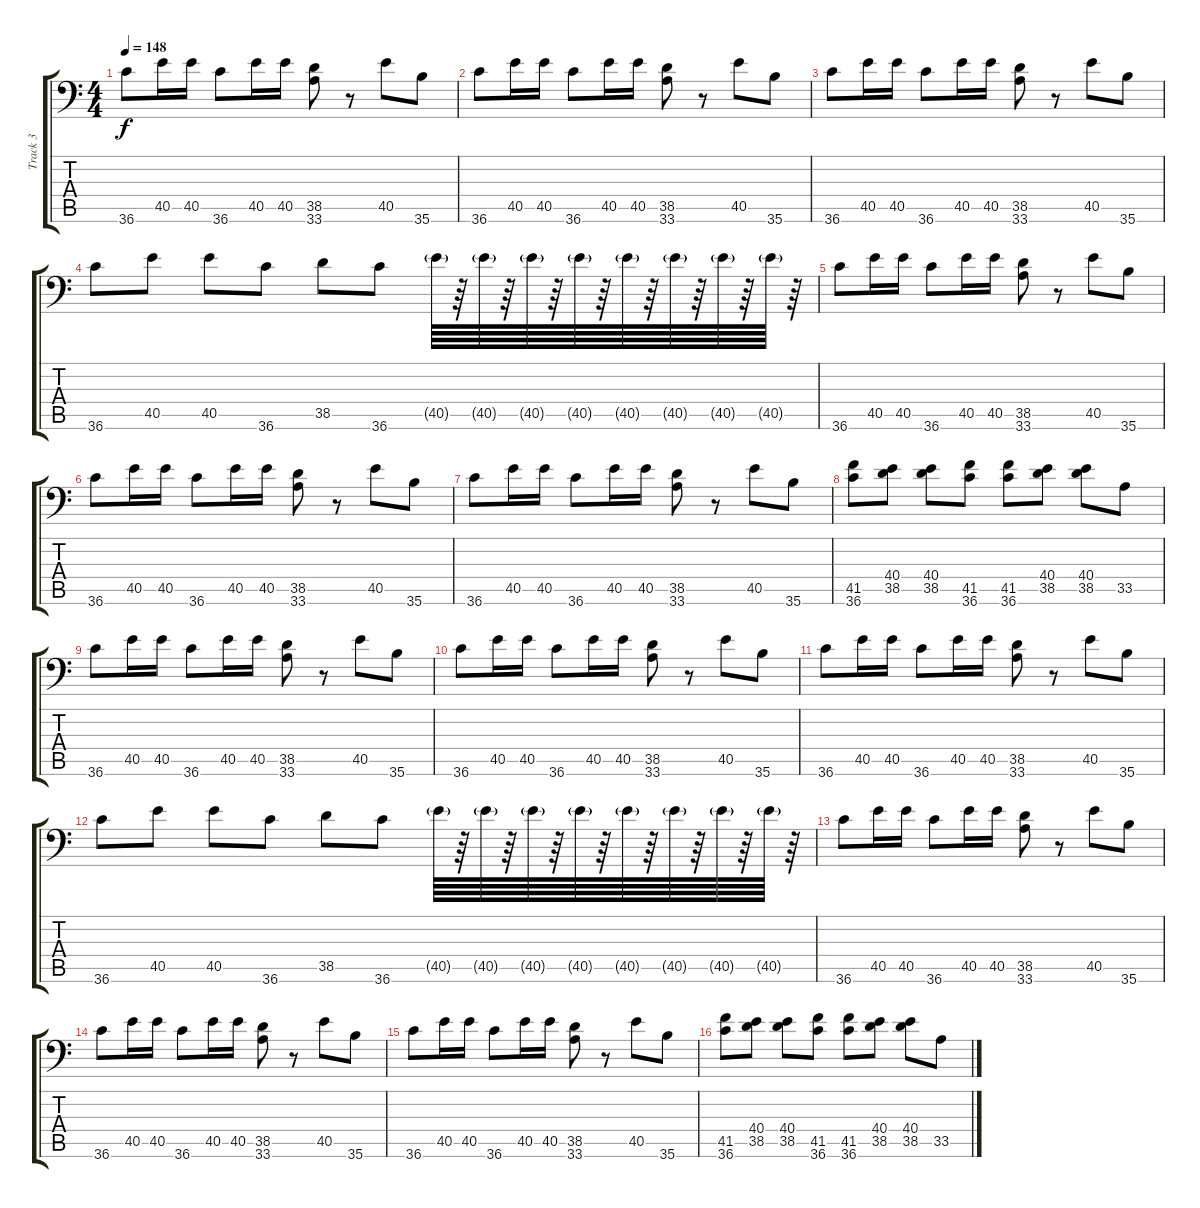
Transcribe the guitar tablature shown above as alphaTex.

\track ("Track 3" "Track 3") {instrument acousticgrandpiano}
\staff {score tabs}
\tuning (C-1 C-1 C-1 C-1 C-1 C-1) {hide}
\ts (4 4)
\tempo 148
\clef f4
\ks c
36.6.8{dy f} 40.5.16 40.5.16 36.6.8 40.5.16 40.5.16 (38.5 33.6).8 r.8 40.5.8 35.6.8 |
36.6.8 40.5.16 40.5.16 36.6.8 40.5.16 40.5.16 (38.5 33.6).8 r.8 40.5.8 35.6.8 |
36.6.8 40.5.16 40.5.16 36.6.8 40.5.16 40.5.16 (38.5 33.6).8 r.8 40.5.8 35.6.8 |
36.6.8 40.5.8 40.5.8 36.6.8 38.5.8 36.6.8 40.5{g}.64 r.64 40.5{g}.64 r.64 40.5{g}.64 r.64 40.5{g}.64 r.64 40.5{g}.64 r.64 40.5{g}.64 r.64 40.5{g}.64 r.64 40.5{g}.64 r.64 |
36.6.8 40.5.16 40.5.16 36.6.8 40.5.16 40.5.16 (38.5 33.6).8 r.8 40.5.8 35.6.8 |
36.6.8 40.5.16 40.5.16 36.6.8 40.5.16 40.5.16 (38.5 33.6).8 r.8 40.5.8 35.6.8 |
36.6.8 40.5.16 40.5.16 36.6.8 40.5.16 40.5.16 (38.5 33.6).8 r.8 40.5.8 35.6.8 |
(41.5 36.6).8 (40.4 38.5).8 (40.4 38.5).8 (41.5 36.6).8 (41.5 36.6).8 (40.4 38.5).8 (40.4 38.5).8 33.5.8 |
36.6.8 40.5.16 40.5.16 36.6.8 40.5.16 40.5.16 (38.5 33.6).8 r.8 40.5.8 35.6.8 |
36.6.8 40.5.16 40.5.16 36.6.8 40.5.16 40.5.16 (38.5 33.6).8 r.8 40.5.8 35.6.8 |
36.6.8 40.5.16 40.5.16 36.6.8 40.5.16 40.5.16 (38.5 33.6).8 r.8 40.5.8 35.6.8 |
36.6.8 40.5.8 40.5.8 36.6.8 38.5.8 36.6.8 40.5{g}.64 r.64 40.5{g}.64 r.64 40.5{g}.64 r.64 40.5{g}.64 r.64 40.5{g}.64 r.64 40.5{g}.64 r.64 40.5{g}.64 r.64 40.5{g}.64 r.64 |
36.6.8 40.5.16 40.5.16 36.6.8 40.5.16 40.5.16 (38.5 33.6).8 r.8 40.5.8 35.6.8 |
36.6.8 40.5.16 40.5.16 36.6.8 40.5.16 40.5.16 (38.5 33.6).8 r.8 40.5.8 35.6.8 |
36.6.8 40.5.16 40.5.16 36.6.8 40.5.16 40.5.16 (38.5 33.6).8 r.8 40.5.8 35.6.8 |
(41.5 36.6).8 (40.4 38.5).8 (40.4 38.5).8 (41.5 36.6).8 (41.5 36.6).8 (40.4 38.5).8 (40.4 38.5).8 33.5.8
